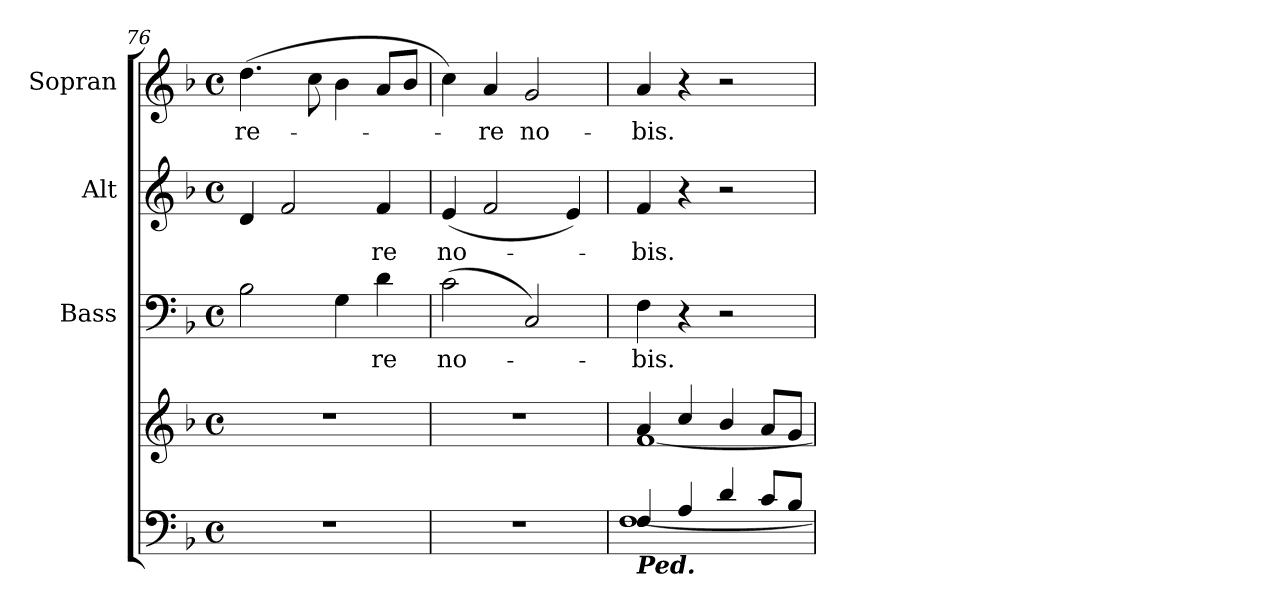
**kern	**kern	**kern	**text	**kern	**text	**kern	**text
*part4	*part4	*part3	*part3	*part2	*part2	*part1	*part1
*staff5	*staff4	*staff3	*staff3	*staff2	*staff2	*staff1	*staff1
*	*	*I"Bass	*	*I"Alt	*	*I"Sopran	*
*	*	*I'B.	*	*I'A.	*	*I'S.	*
!!LO:LB:g=z
*clefF4	*clefG2	*clefF4	*	*clefG2	*	*clefG2	*
*k[b-]	*k[b-]	*k[b-]	*	*k[b-]	*	*k[b-]	*
*F:	*F:	*F:	*	*F:	*	*F:	*
*M4/4	*M4/4	*M4/4	*	*M4/4	*	*M4/4	*
*met(c)	*met(c)	*met(c)	*	*met(c)	*	*met(c)	*
=76	=76	=76	=76	=76	=76	=76	=76
!	!	!	!	!	!	!	!LO:LY:b
1r	1r	2B-\	.	4d/	.	(>4.dd\	-re-
.	.	.	.	2f/	.	.	.
.	.	.	.	.	.	8cc\	.
.	.	4G\	.	.	.	4b-\	.
!	!	!	!LO:LY:b	!	!LO:LY:b	!	!
.	.	4d\	-re	4f/	-re	8a/L	.
.	.	.	.	.	.	8b-/J	.
=77	=77	=77	=77	=77	=77	=77	=77
!	!	!	!LO:LY:b	!	!LO:LY:b	!	!
1r	1r	(>2c\	no-	(<4e/	no-	4cc\)	.
!	!	!	!	!	!	!	!LO:LY:b
.	.	.	.	2f/	.	4a/	-re
!	!	!	!	!	!	!	!LO:LY:b
.	.	2C/)	.	.	.	2g/	no-
.	.	.	.	4e/)	.	.	.
=78	=78	=78	=78	=78	=78	=78	=78
*^	*^	*	*	*	*	*	*
!LO:TX:b:Bi:t=Ped.	!	!	!	!	!	!	!	!	!
!	!	!	!	!	!LO:LY:b	!	!LO:LY:b	!	!LO:LY:b
4F/	[<1F	4a/	[<1f	4F\	-bis.	4f/	-bis.	4a/	-bis.
4A/	.	4cc/	.	4r	.	4r	.	4r	.
4d/	.	4b-/	.	2r	.	2r	.	2r	.
8c/L	.	8a/L	.	.	.	.	.	.	.
8B-/J	.	8g/J	.	.	.	.	.	.	.
*v	*v	*	*	*	*	*	*	*	*
*	*v	*v	*	*	*	*	*	*
=	=	=	=	=	=	=	=
*-	*-	*-	*-	*-	*-	*-	*-
